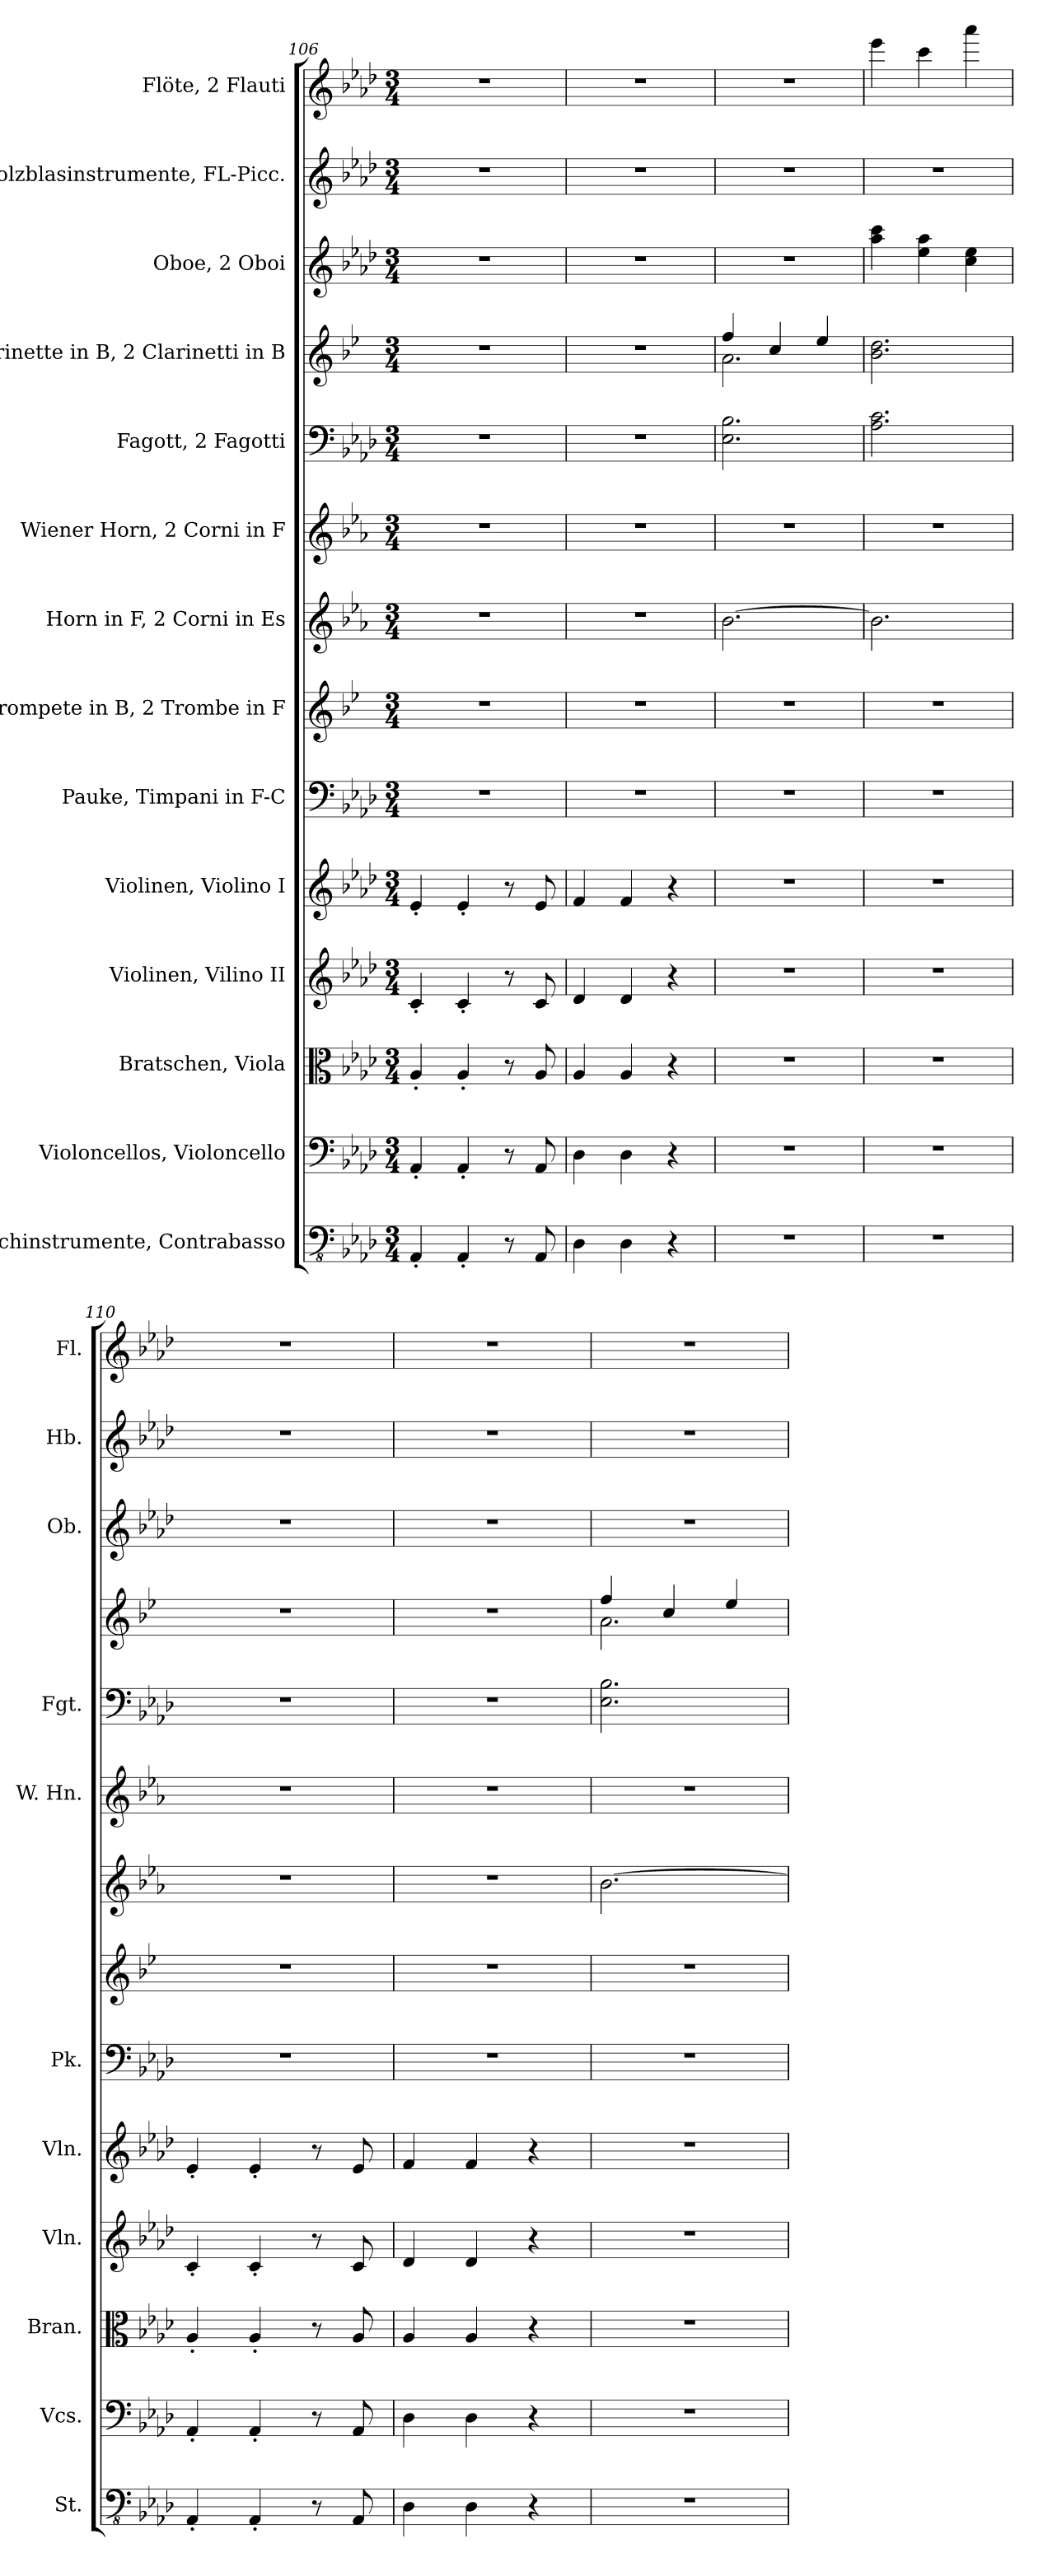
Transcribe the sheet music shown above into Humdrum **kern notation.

**kern	**kern	**kern	**kern	**kern	**kern	**kern	**kern	**kern	**kern	**kern	**kern	**kern	**kern
*part14	*part13	*part12	*part11	*part10	*part9	*part8	*part7	*part6	*part5	*part4	*part3	*part2	*part1
*staff14	*staff13	*staff12	*staff11	*staff10	*staff9	*staff8	*staff7	*staff6	*staff5	*staff4	*staff3	*staff2	*staff1
*I"Streichinstrumente, Contrabasso	*I"Violoncellos, Violoncello	*I"Bratschen, Viola	*I"Violinen, Vilino II	*I"Violinen, Violino I	*I"Pauke, Timpani in F-C	*I"Trompete in B, 2 Trombe in F	*I"Horn in F, 2 Corni in Es	*I"Wiener Horn, 2 Corni in F	*I"Fagott, 2 Fagotti	*I"Klarinette in B, 2 Clarinetti in B	*I"Oboe, 2 Oboi	*I"Holzblasinstrumente, FL-Picc.	*I"Flöte, 2 Flauti
*I'St.	*I'Vcs.	*I'Bran.	*I'Vln.	*I'Vln.	*I'Pk.	*	*	*I'W. Hn.	*I'Fgt.	*	*I'Ob.	*I'Hb.	*I'Fl.
*clefFv4	*clefF4	*clefC3	*clefG2	*clefG2	*clefF4	*clefG2	*clefG2	*clefG2	*clefF4	*clefG2	*clefG2	*clefG2	*clefG2
*	*	*	*	*	*	*ITrd1c2	*ITrd4c7	*ITrd4c7	*	*ITrd1c2	*	*	*
*k[b-e-a-d-]	*k[b-e-a-d-]	*k[b-e-a-d-]	*k[b-e-a-d-]	*k[b-e-a-d-]	*k[b-e-a-d-]	*k[b-e-a-d-]	*k[b-e-a-d-]	*k[b-e-a-d-]	*k[b-e-a-d-]	*k[b-e-a-d-]	*k[b-e-a-d-]	*k[b-e-a-d-]	*k[b-e-a-d-]
*M3/4	*M3/4	*M3/4	*M3/4	*M3/4	*M3/4	*M3/4	*M3/4	*M3/4	*M3/4	*M3/4	*M3/4	*M3/4	*M3/4
=106	=106	=106	=106	=106	=106	=106	=106	=106	=106	=106	=106	=106	=106
4AAA-'/	4AA-'/	4A-'/	4c'/	4e-'/	2.r	2.r	2.r	2.r	2.r	2.r	2.r	2.r	2.r
4AAA-'/	4AA-'/	4A-'/	4c'/	4e-'/	.	.	.	.	.	.	.	.	.
8r	8r	8r	8r	8r	.	.	.	.	.	.	.	.	.
8AAA-/	8AA-/	8A-/	8c/	8e-/	.	.	.	.	.	.	.	.	.
!!LO:PB:g=z
=107	=107	=107	=107	=107	=107	=107	=107	=107	=107	=107	=107	=107	=107
4DD-\	4D-\	4A-/	4d-/	4f/	2.r	2.r	2.r	2.r	2.r	2.r	2.r	2.r	2.r
4DD-\	4D-\	4A-/	4d-/	4f/	.	.	.	.	.	.	.	.	.
4r	4r	4r	4r	4r	.	.	.	.	.	.	.	.	.
=108	=108	=108	=108	=108	=108	=108	=108	=108	=108	=108	=108	=108	=108
*	*	*	*	*	*	*	*	*	*	*^	*	*	*
2.r	2.r	2.r	2.r	2.r	2.r	2.r	[2.e-\	2.r	2.E-\ 2.B-\	4ee-/	2.g\	2.r	2.r	2.r
.	.	.	.	.	.	.	.	.	.	4b-/	.	.	.	.
.	.	.	.	.	.	.	.	.	.	4dd-/	.	.	.	.
*	*	*	*	*	*	*	*	*	*	*v	*v	*	*	*
=109	=109	=109	=109	=109	=109	=109	=109	=109	=109	=109	=109	=109	=109
2.r	2.r	2.r	2.r	2.r	2.r	2.r	2.e-\]	2.r	2.A-\ 2.c\	2.a-\ 2.cc\	4aa-\ 4ccc\	2.r	4eee-\
.	.	.	.	.	.	.	.	.	.	.	4ee-\ 4aa-\	.	4ccc\
.	.	.	.	.	.	.	.	.	.	.	4cc\ 4ee-\	.	4aaa-\
=110	=110	=110	=110	=110	=110	=110	=110	=110	=110	=110	=110	=110	=110
4AAA-'/	4AA-'/	4A-'/	4c'/	4e-'/	2.r	2.r	2.r	2.r	2.r	2.r	2.r	2.r	2.r
4AAA-'/	4AA-'/	4A-'/	4c'/	4e-'/	.	.	.	.	.	.	.	.	.
8r	8r	8r	8r	8r	.	.	.	.	.	.	.	.	.
8AAA-/	8AA-/	8A-/	8c/	8e-/	.	.	.	.	.	.	.	.	.
=111	=111	=111	=111	=111	=111	=111	=111	=111	=111	=111	=111	=111	=111
4DD-\	4D-\	4A-/	4d-/	4f/	2.r	2.r	2.r	2.r	2.r	2.r	2.r	2.r	2.r
4DD-\	4D-\	4A-/	4d-/	4f/	.	.	.	.	.	.	.	.	.
4r	4r	4r	4r	4r	.	.	.	.	.	.	.	.	.
=112	=112	=112	=112	=112	=112	=112	=112	=112	=112	=112	=112	=112	=112
*	*	*	*	*	*	*	*	*	*	*^	*	*	*
2.r	2.r	2.r	2.r	2.r	2.r	2.r	[2.e-\	2.r	2.E-\ 2.B-\	4ee-/	2.g\	2.r	2.r	2.r
.	.	.	.	.	.	.	.	.	.	4b-/	.	.	.	.
.	.	.	.	.	.	.	.	.	.	4dd-/	.	.	.	.
*	*	*	*	*	*	*	*	*	*	*v	*v	*	*	*
=	=	=	=	=	=	=	=	=	=	=	=	=	=
*-	*-	*-	*-	*-	*-	*-	*-	*-	*-	*-	*-	*-	*-
